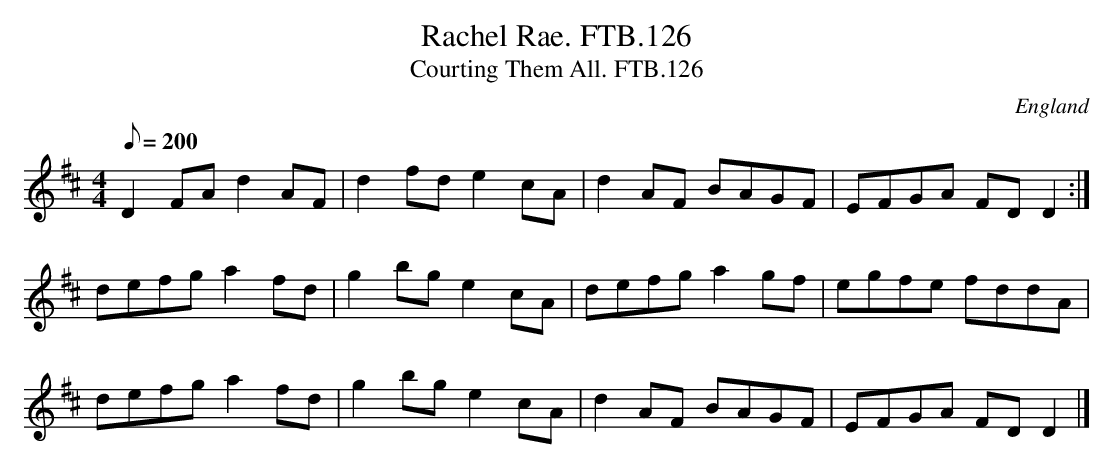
X:1
T:Rachel Rae. FTB.126
T:Courting Them All. FTB.126
M:4/4
Q:200
O:England
K:D
D2FAd2AF|d2fde2cA|d2AF BAGF|EFGA FDD2:|
defga2fd|g2bge2cA|defga2gf|egfe fddA|
defga2fd|g2bge2cA|d2AF BAGF|EFGA FDD2|]
